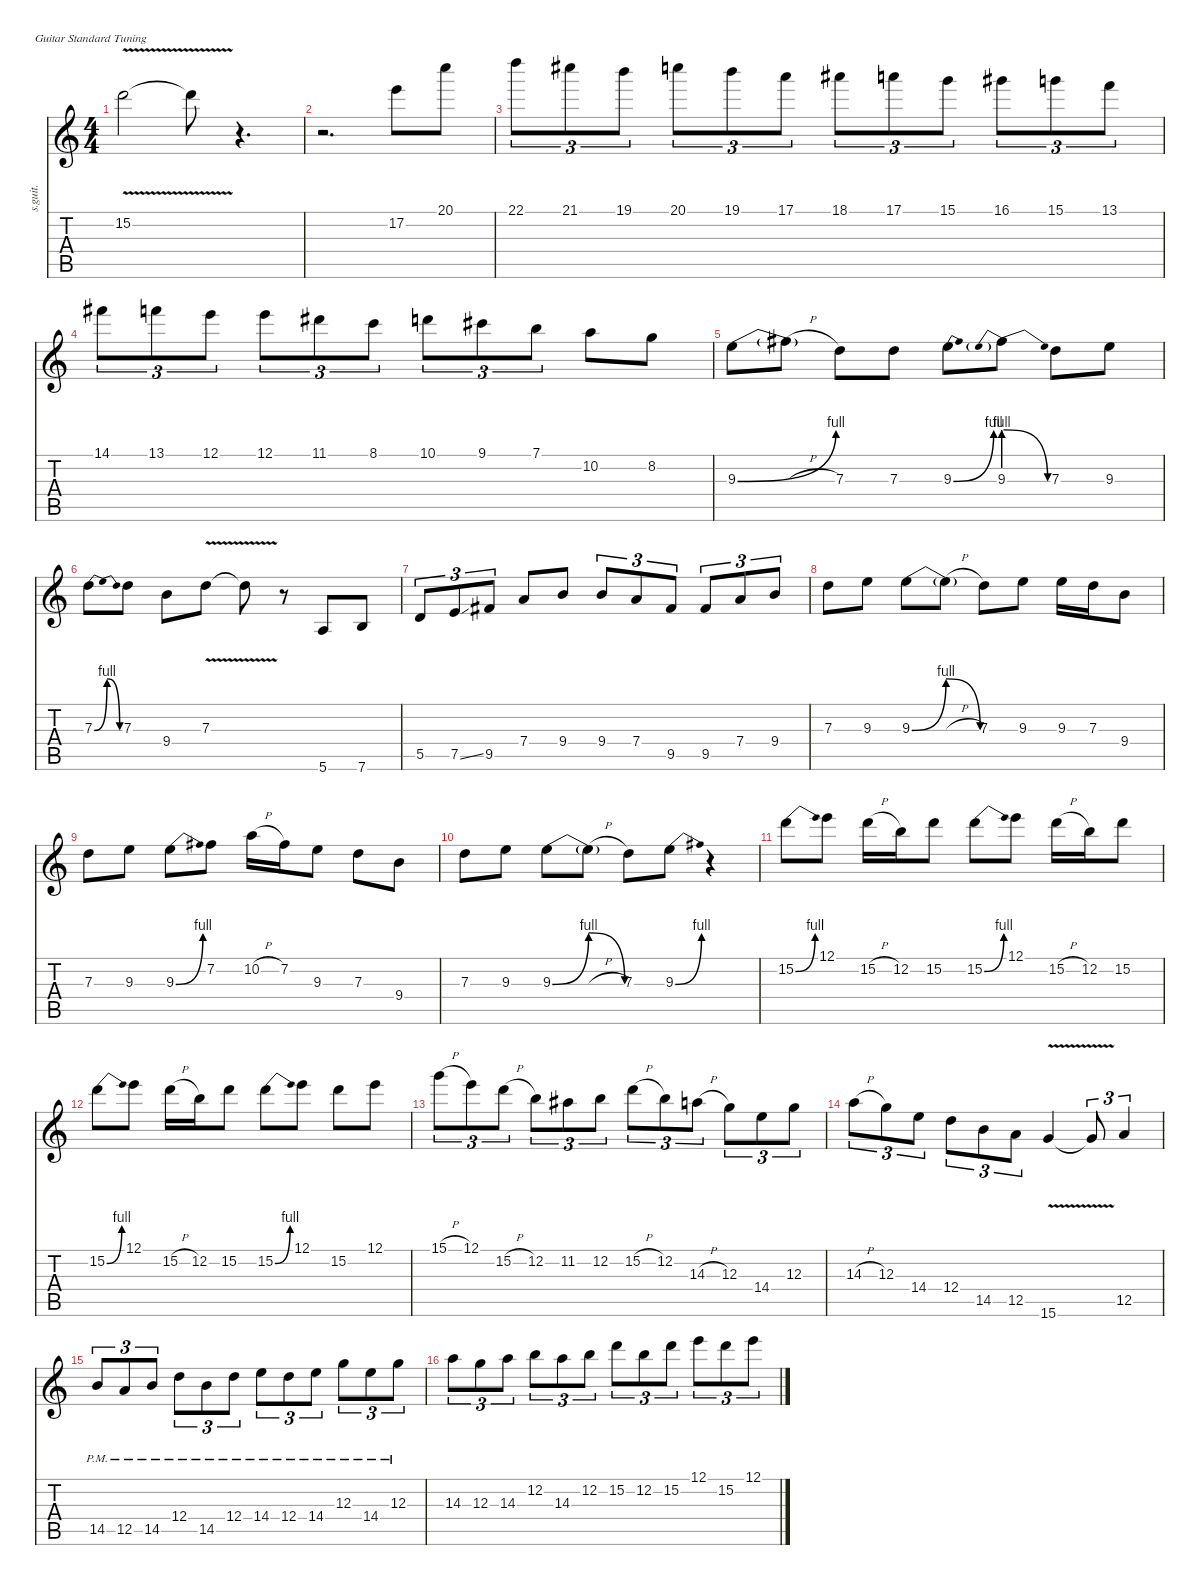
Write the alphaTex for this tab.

\defaultSystemsLayout 4
\hideDynamics
\bracketExtendMode nobrackets
\track ("Kirk Hammett - Lead Guitar" "s.guit.") {instrument distortionguitar}
\staff {score tabs}
\tuning (E4 B3 G3 D3 A2 E2)
\ts (4 4)
\tempo (208 hide)
\clef g2
\ks c
15.2{v t}.2{lyrics (0 "") lyrics (1 "") lyrics (2 "") lyrics (3 "") lyrics (4 "") dy f} 15.2{v t}.8{lyrics (0 "") lyrics (1 "") lyrics (2 "") lyrics (3 "") lyrics (4 "")} r.4{d} |
r.2{d} 17.2.8{lyrics (0 "") lyrics (1 "") lyrics (2 "") lyrics (3 "") lyrics (4 "")} 20.1.8{lyrics (0 "") lyrics (1 "") lyrics (2 "") lyrics (3 "") lyrics (4 "")} |
22.1.8{tu (3 2) lyrics (0 "") lyrics (1 "") lyrics (2 "") lyrics (3 "") lyrics (4 "")} 21.1{acc #}.8{tu (3 2) lyrics (0 "") lyrics (1 "") lyrics (2 "") lyrics (3 "") lyrics (4 "")} 19.1.8{tu (3 2) lyrics (0 "") lyrics (1 "") lyrics (2 "") lyrics (3 "") lyrics (4 "")} 20.1.8{tu (3 2) lyrics (0 "") lyrics (1 "") lyrics (2 "") lyrics (3 "") lyrics (4 "")} 19.1.8{tu (3 2) lyrics (0 "") lyrics (1 "") lyrics (2 "") lyrics (3 "") lyrics (4 "")} 17.1.8{tu (3 2) lyrics (0 "") lyrics (1 "") lyrics (2 "") lyrics (3 "") lyrics (4 "")} 18.1{acc #}.8{tu (3 2) lyrics (0 "") lyrics (1 "") lyrics (2 "") lyrics (3 "") lyrics (4 "")} 17.1.8{tu (3 2) lyrics (0 "") lyrics (1 "") lyrics (2 "") lyrics (3 "") lyrics (4 "")} 15.1.8{tu (3 2) lyrics (0 "") lyrics (1 "") lyrics (2 "") lyrics (3 "") lyrics (4 "")} 16.1{acc #}.8{tu (3 2) lyrics (0 "") lyrics (1 "") lyrics (2 "") lyrics (3 "") lyrics (4 "")} 15.1.8{tu (3 2) lyrics (0 "") lyrics (1 "") lyrics (2 "") lyrics (3 "") lyrics (4 "")} 13.1.8{tu (3 2) lyrics (0 "") lyrics (1 "") lyrics (2 "") lyrics (3 "") lyrics (4 "")} |
14.1{acc #}.8{tu (3 2) lyrics (0 "") lyrics (1 "") lyrics (2 "") lyrics (3 "") lyrics (4 "")} 13.1.8{tu (3 2) lyrics (0 "") lyrics (1 "") lyrics (2 "") lyrics (3 "") lyrics (4 "")} 12.1.8{tu (3 2) lyrics (0 "") lyrics (1 "") lyrics (2 "") lyrics (3 "") lyrics (4 "")} 12.1.8{tu (3 2) lyrics (0 "") lyrics (1 "") lyrics (2 "") lyrics (3 "") lyrics (4 "")} 11.1{acc #}.8{tu (3 2) lyrics (0 "") lyrics (1 "") lyrics (2 "") lyrics (3 "") lyrics (4 "")} 8.1.8{tu (3 2) lyrics (0 "") lyrics (1 "") lyrics (2 "") lyrics (3 "") lyrics (4 "")} 10.1.8{tu (3 2) lyrics (0 "") lyrics (1 "") lyrics (2 "") lyrics (3 "") lyrics (4 "")} 9.1{acc #}.8{tu (3 2) lyrics (0 "") lyrics (1 "") lyrics (2 "") lyrics (3 "") lyrics (4 "")} 7.1.8{tu (3 2) lyrics (0 "") lyrics (1 "") lyrics (2 "") lyrics (3 "") lyrics (4 "")} 10.2.8{lyrics (0 "") lyrics (1 "") lyrics (2 "") lyrics (3 "") lyrics (4 "")} 8.2.8{lyrics (0 "") lyrics (1 "") lyrics (2 "") lyrics (3 "") lyrics (4 "")} |
9.3{be (bend 0 0 15 4)}.8{lyrics (0 "") lyrics (1 "") lyrics (2 "") lyrics (3 "") lyrics (4 "")} 9.3{h t}.8{lyrics (0 "") lyrics (1 "") lyrics (2 "") lyrics (3 "") lyrics (4 "")} 7.3.8{lyrics (0 "") lyrics (1 "") lyrics (2 "") lyrics (3 "") lyrics (4 "")} 7.3.8{lyrics (0 "") lyrics (1 "") lyrics (2 "") lyrics (3 "") lyrics (4 "")} 9.3{be (bend 0 0 15 4)}.8{lyrics (0 "") lyrics (1 "") lyrics (2 "") lyrics (3 "") lyrics (4 "")} 9.3{be (prebendrelease 0 4 30 0)}.8{lyrics (0 "") lyrics (1 "") lyrics (2 "") lyrics (3 "") lyrics (4 "")} 7.3.8{lyrics (0 "") lyrics (1 "") lyrics (2 "") lyrics (3 "") lyrics (4 "")} 9.3.8{lyrics (0 "") lyrics (1 "") lyrics (2 "") lyrics (3 "") lyrics (4 "")} |
7.3{be (bendrelease 0 0 30 4 30 4 60 0)}.8{lyrics (0 "") lyrics (1 "") lyrics (2 "") lyrics (3 "") lyrics (4 "")} 7.3.8{lyrics (0 "") lyrics (1 "") lyrics (2 "") lyrics (3 "") lyrics (4 "")} 9.4.8{lyrics (0 "") lyrics (1 "") lyrics (2 "") lyrics (3 "") lyrics (4 "")} 7.3{v}.8{lyrics (0 "") lyrics (1 "") lyrics (2 "") lyrics (3 "") lyrics (4 "")} 7.3{v t}.8{lyrics (0 "") lyrics (1 "") lyrics (2 "") lyrics (3 "") lyrics (4 "")} r.8 5.6.8{lyrics (0 "") lyrics (1 "") lyrics (2 "") lyrics (3 "") lyrics (4 "")} 7.6.8{lyrics (0 "") lyrics (1 "") lyrics (2 "") lyrics (3 "") lyrics (4 "")} |
5.5.8{tu (3 2) lyrics (0 "") lyrics (1 "") lyrics (2 "") lyrics (3 "") lyrics (4 "")} 7.5{ss}.8{tu (3 2) lyrics (0 "") lyrics (1 "") lyrics (2 "") lyrics (3 "") lyrics (4 "")} 9.5{acc #}.8{tu (3 2) lyrics (0 "") lyrics (1 "") lyrics (2 "") lyrics (3 "") lyrics (4 "")} 7.4.8{lyrics (0 "") lyrics (1 "") lyrics (2 "") lyrics (3 "") lyrics (4 "")} 9.4.8{lyrics (0 "") lyrics (1 "") lyrics (2 "") lyrics (3 "") lyrics (4 "")} 9.4.8{tu (3 2) lyrics (0 "") lyrics (1 "") lyrics (2 "") lyrics (3 "") lyrics (4 "")} 7.4.8{tu (3 2) lyrics (0 "") lyrics (1 "") lyrics (2 "") lyrics (3 "") lyrics (4 "")} 9.5{acc #}.8{tu (3 2) lyrics (0 "") lyrics (1 "") lyrics (2 "") lyrics (3 "") lyrics (4 "")} 9.5{acc #}.8{tu (3 2) lyrics (0 "") lyrics (1 "") lyrics (2 "") lyrics (3 "") lyrics (4 "")} 7.4.8{tu (3 2) lyrics (0 "") lyrics (1 "") lyrics (2 "") lyrics (3 "") lyrics (4 "")} 9.4.8{tu (3 2) lyrics (0 "") lyrics (1 "") lyrics (2 "") lyrics (3 "") lyrics (4 "")} |
7.3.8{lyrics (0 "") lyrics (1 "") lyrics (2 "") lyrics (3 "") lyrics (4 "")} 9.3.8{lyrics (0 "") lyrics (1 "") lyrics (2 "") lyrics (3 "") lyrics (4 "")} 9.3{be (bendrelease 0 0 30 4 30 4 60 0)}.8{lyrics (0 "") lyrics (1 "") lyrics (2 "") lyrics (3 "") lyrics (4 "")} 9.3{h t}.8{lyrics (0 "") lyrics (1 "") lyrics (2 "") lyrics (3 "") lyrics (4 "")} 7.3.8{lyrics (0 "") lyrics (1 "") lyrics (2 "") lyrics (3 "") lyrics (4 "")} 9.3.8{lyrics (0 "") lyrics (1 "") lyrics (2 "") lyrics (3 "") lyrics (4 "")} 9.3.16{lyrics (0 "") lyrics (1 "") lyrics (2 "") lyrics (3 "") lyrics (4 "")} 7.3.16{lyrics (0 "") lyrics (1 "") lyrics (2 "") lyrics (3 "") lyrics (4 "")} 9.4.8{lyrics (0 "") lyrics (1 "") lyrics (2 "") lyrics (3 "") lyrics (4 "")} |
7.3.8{lyrics (0 "") lyrics (1 "") lyrics (2 "") lyrics (3 "") lyrics (4 "")} 9.3.8{lyrics (0 "") lyrics (1 "") lyrics (2 "") lyrics (3 "") lyrics (4 "")} 9.3{be (bend 0 0 15 4)}.8{lyrics (0 "") lyrics (1 "") lyrics (2 "") lyrics (3 "") lyrics (4 "")} 7.2{acc #}.8{lyrics (0 "") lyrics (1 "") lyrics (2 "") lyrics (3 "") lyrics (4 "")} 10.2{h}.16{lyrics (0 "") lyrics (1 "") lyrics (2 "") lyrics (3 "") lyrics (4 "")} 7.2{acc #}.16{lyrics (0 "") lyrics (1 "") lyrics (2 "") lyrics (3 "") lyrics (4 "")} 9.3.8{lyrics (0 "") lyrics (1 "") lyrics (2 "") lyrics (3 "") lyrics (4 "")} 7.3.8{lyrics (0 "") lyrics (1 "") lyrics (2 "") lyrics (3 "") lyrics (4 "")} 9.4.8{lyrics (0 "") lyrics (1 "") lyrics (2 "") lyrics (3 "") lyrics (4 "")} |
7.3.8{lyrics (0 "") lyrics (1 "") lyrics (2 "") lyrics (3 "") lyrics (4 "")} 9.3.8{lyrics (0 "") lyrics (1 "") lyrics (2 "") lyrics (3 "") lyrics (4 "")} 9.3{be (bendrelease 0 0 30 4 30 4 60 0)}.8{lyrics (0 "") lyrics (1 "") lyrics (2 "") lyrics (3 "") lyrics (4 "")} 9.3{h t}.8{lyrics (0 "") lyrics (1 "") lyrics (2 "") lyrics (3 "") lyrics (4 "")} 7.3.8{lyrics (0 "") lyrics (1 "") lyrics (2 "") lyrics (3 "") lyrics (4 "")} 9.3{be (bend 0 0 15 4)}.8{lyrics (0 "") lyrics (1 "") lyrics (2 "") lyrics (3 "") lyrics (4 "")} r.4 |
15.2{be (bend 0 0 15 4)}.8{lyrics (0 "") lyrics (1 "") lyrics (2 "") lyrics (3 "") lyrics (4 "")} 12.1.8{lyrics (0 "") lyrics (1 "") lyrics (2 "") lyrics (3 "") lyrics (4 "")} 15.2{h}.16{lyrics (0 "") lyrics (1 "") lyrics (2 "") lyrics (3 "") lyrics (4 "")} 12.2.16{lyrics (0 "") lyrics (1 "") lyrics (2 "") lyrics (3 "") lyrics (4 "")} 15.2.8{lyrics (0 "") lyrics (1 "") lyrics (2 "") lyrics (3 "") lyrics (4 "")} 15.2{be (bend 0 0 15 4)}.8{lyrics (0 "") lyrics (1 "") lyrics (2 "") lyrics (3 "") lyrics (4 "")} 12.1.8{lyrics (0 "") lyrics (1 "") lyrics (2 "") lyrics (3 "") lyrics (4 "")} 15.2{h}.16{lyrics (0 "") lyrics (1 "") lyrics (2 "") lyrics (3 "") lyrics (4 "")} 12.2.16{lyrics (0 "") lyrics (1 "") lyrics (2 "") lyrics (3 "") lyrics (4 "")} 15.2.8{lyrics (0 "") lyrics (1 "") lyrics (2 "") lyrics (3 "") lyrics (4 "")} |
15.2{be (bend 0 0 15 4)}.8{lyrics (0 "") lyrics (1 "") lyrics (2 "") lyrics (3 "") lyrics (4 "")} 12.1.8{lyrics (0 "") lyrics (1 "") lyrics (2 "") lyrics (3 "") lyrics (4 "")} 15.2{h}.16{lyrics (0 "") lyrics (1 "") lyrics (2 "") lyrics (3 "") lyrics (4 "")} 12.2.16{lyrics (0 "") lyrics (1 "") lyrics (2 "") lyrics (3 "") lyrics (4 "")} 15.2.8{lyrics (0 "") lyrics (1 "") lyrics (2 "") lyrics (3 "") lyrics (4 "")} 15.2{be (bend 0 0 15 4)}.8{lyrics (0 "") lyrics (1 "") lyrics (2 "") lyrics (3 "") lyrics (4 "")} 12.1.8{lyrics (0 "") lyrics (1 "") lyrics (2 "") lyrics (3 "") lyrics (4 "")} 15.2.8{lyrics (0 "") lyrics (1 "") lyrics (2 "") lyrics (3 "") lyrics (4 "")} 12.1.8{lyrics (0 "") lyrics (1 "") lyrics (2 "") lyrics (3 "") lyrics (4 "")} |
15.1{h}.8{tu (3 2) lyrics (0 "") lyrics (1 "") lyrics (2 "") lyrics (3 "") lyrics (4 "")} 12.1.8{tu (3 2) lyrics (0 "") lyrics (1 "") lyrics (2 "") lyrics (3 "") lyrics (4 "")} 15.2{h}.8{tu (3 2) lyrics (0 "") lyrics (1 "") lyrics (2 "") lyrics (3 "") lyrics (4 "")} 12.2.8{tu (3 2) lyrics (0 "") lyrics (1 "") lyrics (2 "") lyrics (3 "") lyrics (4 "")} 11.2{acc #}.8{tu (3 2) lyrics (0 "") lyrics (1 "") lyrics (2 "") lyrics (3 "") lyrics (4 "")} 12.2.8{tu (3 2) lyrics (0 "") lyrics (1 "") lyrics (2 "") lyrics (3 "") lyrics (4 "")} 15.2{h}.8{tu (3 2) lyrics (0 "") lyrics (1 "") lyrics (2 "") lyrics (3 "") lyrics (4 "")} 12.2.8{tu (3 2) lyrics (0 "") lyrics (1 "") lyrics (2 "") lyrics (3 "") lyrics (4 "")} 14.3{h}.8{tu (3 2) lyrics (0 "") lyrics (1 "") lyrics (2 "") lyrics (3 "") lyrics (4 "")} 12.3.8{tu (3 2) lyrics (0 "") lyrics (1 "") lyrics (2 "") lyrics (3 "") lyrics (4 "")} 14.4.8{tu (3 2) lyrics (0 "") lyrics (1 "") lyrics (2 "") lyrics (3 "") lyrics (4 "")} 12.3.8{tu (3 2) lyrics (0 "") lyrics (1 "") lyrics (2 "") lyrics (3 "") lyrics (4 "")} |
14.3{h}.8{tu (3 2) lyrics (0 "") lyrics (1 "") lyrics (2 "") lyrics (3 "") lyrics (4 "")} 12.3.8{tu (3 2) lyrics (0 "") lyrics (1 "") lyrics (2 "") lyrics (3 "") lyrics (4 "")} 14.4.8{tu (3 2) lyrics (0 "") lyrics (1 "") lyrics (2 "") lyrics (3 "") lyrics (4 "")} 12.4.8{tu (3 2) lyrics (0 "") lyrics (1 "") lyrics (2 "") lyrics (3 "") lyrics (4 "")} 14.5.8{tu (3 2) lyrics (0 "") lyrics (1 "") lyrics (2 "") lyrics (3 "") lyrics (4 "")} 12.5.8{tu (3 2) lyrics (0 "") lyrics (1 "") lyrics (2 "") lyrics (3 "") lyrics (4 "")} 15.6{v}.4{lyrics (0 "") lyrics (1 "") lyrics (2 "") lyrics (3 "") lyrics (4 "")} 15.6{v t}.8{tu (3 2) lyrics (0 "") lyrics (1 "") lyrics (2 "") lyrics (3 "") lyrics (4 "")} 12.5.4{tu (3 2) lyrics (0 "") lyrics (1 "") lyrics (2 "") lyrics (3 "") lyrics (4 "")} |
14.5{pm}.8{tu (3 2) lyrics (0 "") lyrics (1 "") lyrics (2 "") lyrics (3 "") lyrics (4 "")} 12.5{pm}.8{tu (3 2) lyrics (0 "") lyrics (1 "") lyrics (2 "") lyrics (3 "") lyrics (4 "")} 14.5{pm}.8{tu (3 2) lyrics (0 "") lyrics (1 "") lyrics (2 "") lyrics (3 "") lyrics (4 "")} 12.4{pm}.8{tu (3 2) lyrics (0 "") lyrics (1 "") lyrics (2 "") lyrics (3 "") lyrics (4 "")} 14.5{pm}.8{tu (3 2) lyrics (0 "") lyrics (1 "") lyrics (2 "") lyrics (3 "") lyrics (4 "")} 12.4{pm}.8{tu (3 2) lyrics (0 "") lyrics (1 "") lyrics (2 "") lyrics (3 "") lyrics (4 "")} 14.4{pm}.8{tu (3 2) lyrics (0 "") lyrics (1 "") lyrics (2 "") lyrics (3 "") lyrics (4 "")} 12.4{pm}.8{tu (3 2) lyrics (0 "") lyrics (1 "") lyrics (2 "") lyrics (3 "") lyrics (4 "")} 14.4{pm}.8{tu (3 2) lyrics (0 "") lyrics (1 "") lyrics (2 "") lyrics (3 "") lyrics (4 "")} 12.3{pm}.8{tu (3 2) lyrics (0 "") lyrics (1 "") lyrics (2 "") lyrics (3 "") lyrics (4 "")} 14.4{pm}.8{tu (3 2) lyrics (0 "") lyrics (1 "") lyrics (2 "") lyrics (3 "") lyrics (4 "")} 12.3{pm}.8{tu (3 2) lyrics (0 "") lyrics (1 "") lyrics (2 "") lyrics (3 "") lyrics (4 "")} |
14.3.8{tu (3 2) lyrics (0 "") lyrics (1 "") lyrics (2 "") lyrics (3 "") lyrics (4 "")} 12.3.8{tu (3 2) lyrics (0 "") lyrics (1 "") lyrics (2 "") lyrics (3 "") lyrics (4 "")} 14.3.8{tu (3 2) lyrics (0 "") lyrics (1 "") lyrics (2 "") lyrics (3 "") lyrics (4 "")} 12.2.8{tu (3 2) lyrics (0 "") lyrics (1 "") lyrics (2 "") lyrics (3 "") lyrics (4 "")} 14.3.8{tu (3 2) lyrics (0 "") lyrics (1 "") lyrics (2 "") lyrics (3 "") lyrics (4 "")} 12.2.8{tu (3 2) lyrics (0 "") lyrics (1 "") lyrics (2 "") lyrics (3 "") lyrics (4 "")} 15.2.8{tu (3 2) lyrics (0 "") lyrics (1 "") lyrics (2 "") lyrics (3 "") lyrics (4 "")} 12.2.8{tu (3 2) lyrics (0 "") lyrics (1 "") lyrics (2 "") lyrics (3 "") lyrics (4 "")} 15.2.8{tu (3 2) lyrics (0 "") lyrics (1 "") lyrics (2 "") lyrics (3 "") lyrics (4 "")} 12.1.8{tu (3 2) lyrics (0 "") lyrics (1 "") lyrics (2 "") lyrics (3 "") lyrics (4 "")} 15.2.8{tu (3 2) lyrics (0 "") lyrics (1 "") lyrics (2 "") lyrics (3 "") lyrics (4 "")} 12.1.8{tu (3 2) lyrics (0 "") lyrics (1 "") lyrics (2 "") lyrics (3 "") lyrics (4 "")}
